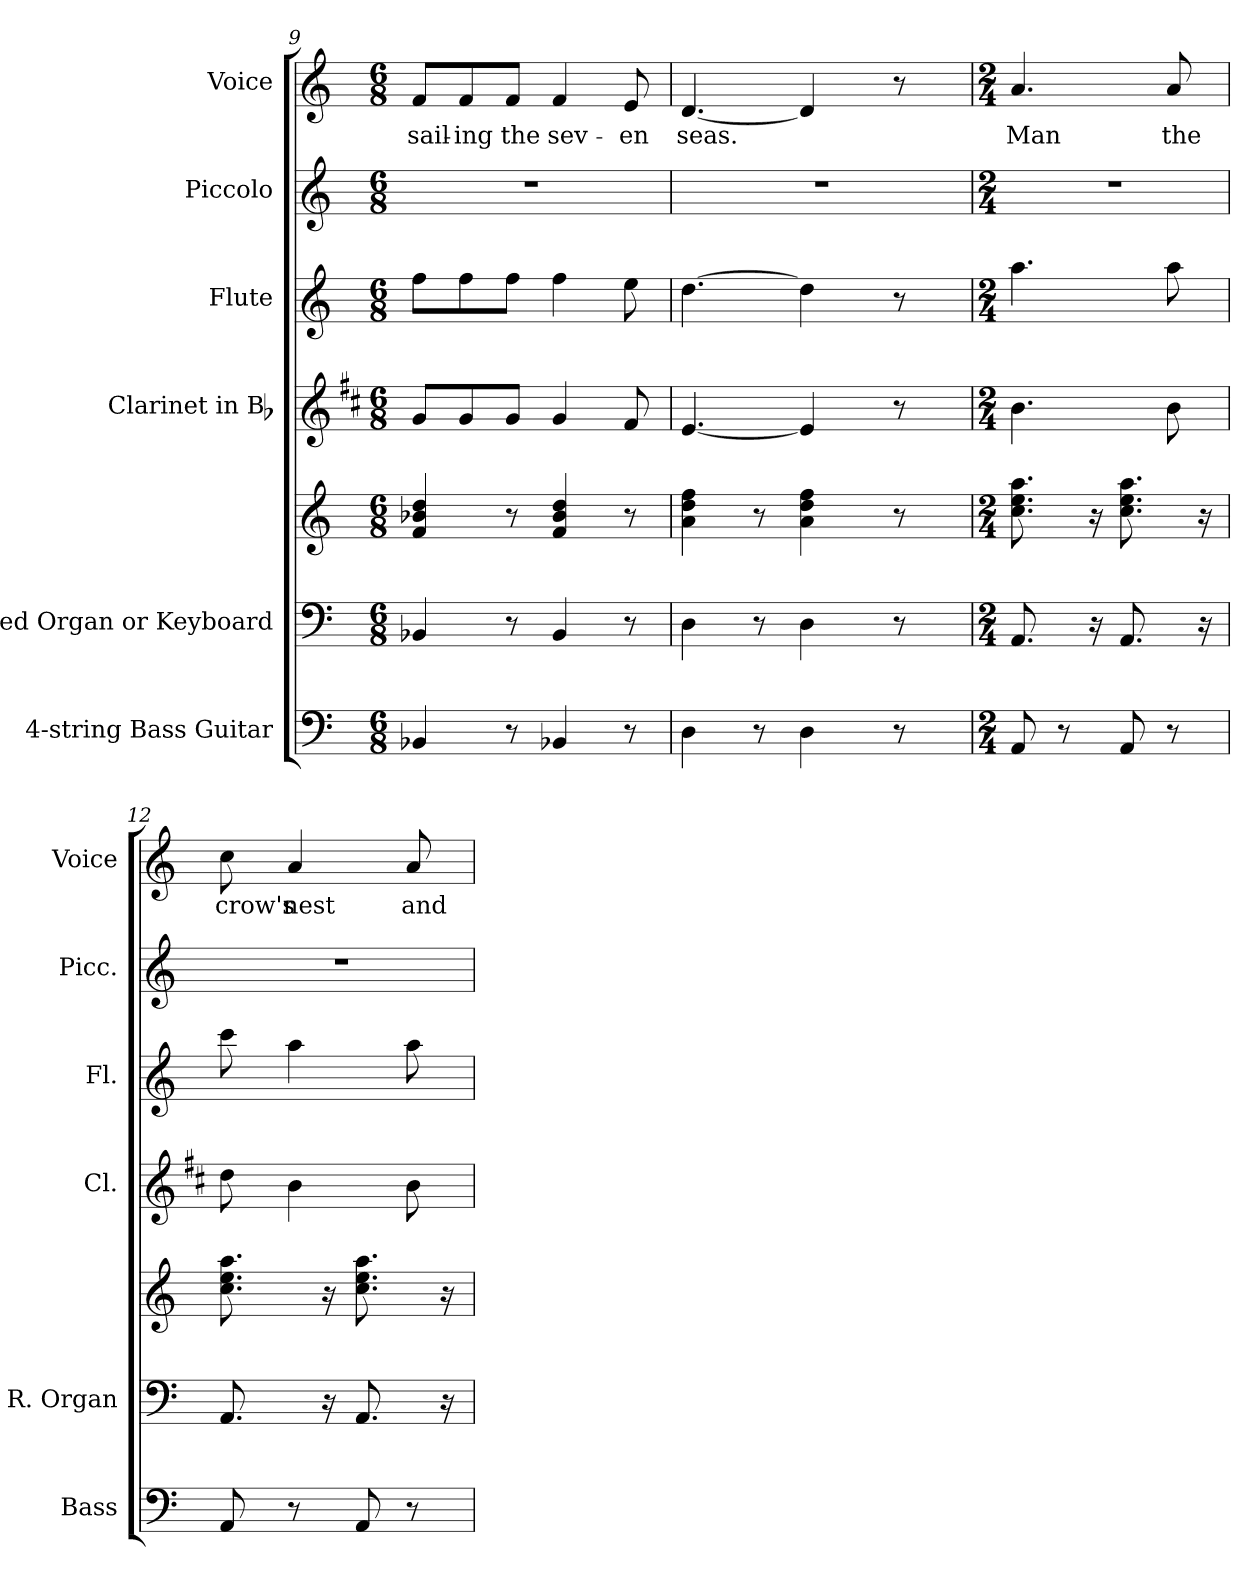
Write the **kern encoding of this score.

**kern	**kern	**kern	**kern	**kern	**kern	**kern	**text
*part6	*part5	*part5	*part4	*part3	*part2	*part1	*part1
*staff7	*staff6	*staff5	*staff4	*staff3	*staff2	*staff1	*staff1
*I"4-string Bass Guitar	*I"Reed Organ or Keyboard	*	*I"Clarinet in Bb	*I"Flute	*I"Piccolo	*I"Voice	*
*I'Bass	*I'R. Organ	*	*I'Cl.	*I'Fl.	*I'Picc.	*I'Voice	*
*clefF4	*clefF4	*clefG2	*clefG2	*clefG2	*clefG2	*clefG2	*
*ITrd7c12	*	*	*ITrd1c2	*	*ITrd-7c-12	*	*
*k[]	*k[]	*k[]	*k[]	*k[]	*k[]	*k[]	*
*C:	*C:	*C:	*C:	*C:	*C:	*C:	*
*M6/8	*M6/8	*M6/8	*M6/8	*M6/8	*M6/8	*M6/8	*
=9	=9	=9	=9	=9	=9	=9	=9
!	!	!	!	!	!LO:N:vis=1	!	!
!	!	!	!	!	!	!	!LO:LY:b:color=#000000
4BBB-Xi/	4BB-Xi/	4fi/ 4b-Xi 4ddi	8fi/L	8ffi\L	2.r	8fi/L	sail-
!	!	!	!	!	!	!	!LO:LY:b:color=#000000
.	.	.	8fi/	8ffi\	.	8fi/	-ing
!	!	!	!	!	!	!	!LO:LY:b:color=#000000
8r	8r	8r	8fi/J	8ffi\J	.	8fi/J	the
!	!	!	!	!	!	!	!LO:LY:b:color=#000000
4BBB-Xi/	4BB-i/	4fi/ 4b-i 4ddi	4fi/	4ffi\	.	4fi/	sev-
!	!	!	!	!	!	!	!LO:LY:b:color=#000000
8r	8r	8r	8ei/	8eei\	.	8ei/	-en
=10	=10	=10	=10	=10	=10	=10	=10
!	!	!	!	!	!LO:N:vis=1	!	!
!	!	!	!	!	!	!	!LO:LY:b:color=#000000
*^	*	*	*	*	*	*^	*
4DDi\	2ryy	4Di\	4ai\ 4ddi 4ffi	[4.di/	[4.ddi\	2.r	[4.di/	2ryy	seas.
8r	.	8r	8r	.	.	.	.	.	.
4DDi\	.	4Di\	4ai\ 4ddi 4ffi	4di/]	4ddi\]	.	4di/]	.	.
.	8ryy	.	.	.	.	.	.	8ryy	.
8r	16ryy	8r	8r	8r	8r	.	8r	16ryy	.
.	32ryy	.	.	.	.	.	.	32ryy	.
.	64ryy	.	.	.	.	.	.	64ryy	.
.	128...ryy	.	.	.	.	.	.	128...ryy	.
*MM96	*	*	*	*	*	*	*MM96	*	*
.	1024ryy	.	.	.	.	.	.	1024ryy	.
*v	*v	*	*	*	*	*	*v	*v	*
=11	=11	=11	=11	=11	=11	=11	=11
*M2/4	*M2/4	*M2/4	*M2/4	*M2/4	*M2/4	*M2/4	*
*^	*	*	*	*	*	*^	*
!	!	!	!	!	!	!LO:N:vis=1	!	!	!
*v	*v	*	*	*	*	*	*v	*v	*
*^	*	*	*	*	*	*^	*
!	!	!	!	!	!	!	!LO:TX:a:t=Verse 1	!	!
!	!	!	!	!	!	!	!	!	!LO:LY:b:color=#000000
*v	*v	*	*	*	*	*	*v	*v	*
8AAAi/	8.AAi/	8.cci\ 8.eei 8.aai	4.ai\	4.aai\	2r	4.ai/	Man
8r	.	.	.	.	.	.	.
.	16r	16r	.	.	.	.	.
8AAAi/	8.AAi/	8.cci\ 8.eei 8.aai	.	.	.	.	.
!	!	!	!	!	!	!	!LO:LY:b:color=#000000
8r	.	.	8ai\	8aai\	.	8ai/	the
.	16r	16r	.	.	.	.	.
=12	=12	=12	=12	=12	=12	=12	=12
!	!	!	!	!	!LO:N:vis=1	!	!
!	!	!	!	!	!	!	!LO:LY:b:color=#000000
8AAAi/	8.AAi/	8.cci\ 8.eei 8.aai	8cci\	8ccci\	2r	8cci\	crow's
!	!	!	!	!	!	!	!LO:LY:b:color=#000000
8r	.	.	4ai\	4aai\	.	4ai/	nest
.	16r	16r	.	.	.	.	.
8AAAi/	8.AAi/	8.cci\ 8.eei 8.aai	.	.	.	.	.
!	!	!	!	!	!	!	!LO:LY:b:color=#000000
8r	.	.	8ai\	8aai\	.	8ai/	and
.	16r	16r	.	.	.	.	.
=	=	=	=	=	=	=	=
*-	*-	*-	*-	*-	*-	*-	*-
